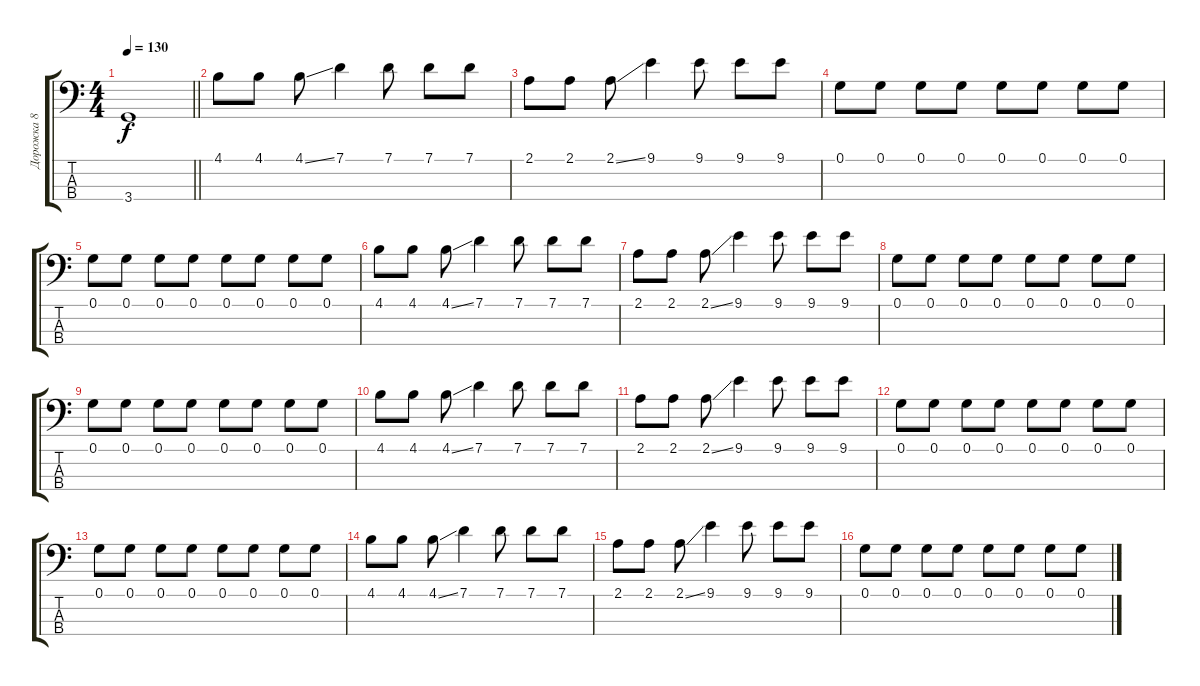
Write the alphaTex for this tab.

\track ("Дорожка 8" "Дорожка 8") {instrument electricbassfinger}
\staff {score tabs}
\tuning (G2 D2 A1 E1) {hide}
\ts (4 4)
\tempo 130
\clef f4
\barLineRight lightlight
\ks c
3.4{t}.1{dy f} |
4.1.8 4.1.8 4.1{ss}.8 7.1.4 7.1.8 7.1.8 7.1.8 |
2.1.8 2.1.8 2.1{ss}.8 9.1.4 9.1.8 9.1.8 9.1.8 |
0.1.8 0.1.8 0.1.8 0.1.8 0.1.8 0.1.8 0.1.8 0.1.8 |
0.1.8 0.1.8 0.1.8 0.1.8 0.1.8 0.1.8 0.1.8 0.1.8 |
4.1.8 4.1.8 4.1{ss}.8 7.1.4 7.1.8 7.1.8 7.1.8 |
2.1.8 2.1.8 2.1{ss}.8 9.1.4 9.1.8 9.1.8 9.1.8 |
0.1.8 0.1.8 0.1.8 0.1.8 0.1.8 0.1.8 0.1.8 0.1.8 |
0.1.8 0.1.8 0.1.8 0.1.8 0.1.8 0.1.8 0.1.8 0.1.8 |
4.1.8 4.1.8 4.1{ss}.8 7.1.4 7.1.8 7.1.8 7.1.8 |
2.1.8 2.1.8 2.1{ss}.8 9.1.4 9.1.8 9.1.8 9.1.8 |
0.1.8 0.1.8 0.1.8 0.1.8 0.1.8 0.1.8 0.1.8 0.1.8 |
0.1.8 0.1.8 0.1.8 0.1.8 0.1.8 0.1.8 0.1.8 0.1.8 |
4.1.8 4.1.8 4.1{ss}.8 7.1.4 7.1.8 7.1.8 7.1.8 |
2.1.8 2.1.8 2.1{ss}.8 9.1.4 9.1.8 9.1.8 9.1.8 |
0.1.8 0.1.8 0.1.8 0.1.8 0.1.8 0.1.8 0.1.8 0.1.8
